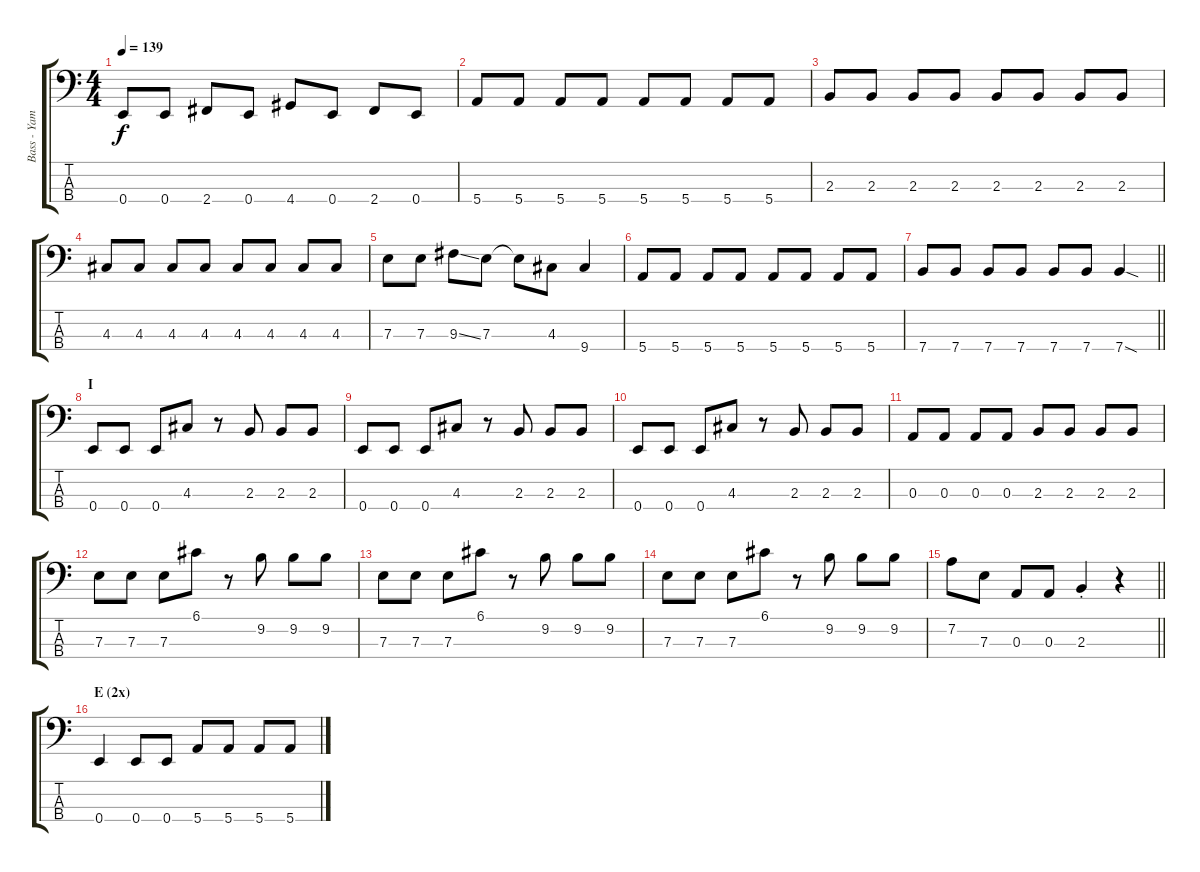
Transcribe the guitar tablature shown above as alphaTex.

\track ("Bass - Yamada" "Bass - Yam") {instrument electricbasspick}
\staff {score tabs}
\tuning (G2 D2 A1 E1) {hide}
\ts (4 4)
\tempo 139
\clef f4
\ks c
0.4{t}.8{dy f} 0.4.8 2.4.8 0.4.8 4.4.8 0.4.8 2.4.8 0.4.8 |
5.4.8 5.4.8 5.4.8 5.4.8 5.4.8 5.4.8 5.4.8 5.4.8 |
2.3.8 2.3.8 2.3.8 2.3.8 2.3.8 2.3.8 2.3.8 2.3.8 |
4.3.8 4.3.8 4.3.8 4.3.8 4.3.8 4.3.8 4.3.8 4.3.8 |
7.3.8 7.3.8 9.3{ss}.8 7.3.8 7.3{t}.8 4.3.8 9.4.4 |
5.4.8 5.4.8 5.4.8 5.4.8 5.4.8 5.4.8 5.4.8 5.4.8 |
\barLineRight lightlight
7.4.8 7.4.8 7.4.8 7.4.8 7.4.8 7.4.8 7.4{sod}.4 |
\section ("" "I")
0.4.8 0.4.8 0.4.8 4.3.8 r.8 2.3.8 2.3.8 2.3.8 |
0.4.8 0.4.8 0.4.8 4.3.8 r.8 2.3.8 2.3.8 2.3.8 |
0.4.8 0.4.8 0.4.8 4.3.8 r.8 2.3.8 2.3.8 2.3.8 |
0.3.8 0.3.8 0.3.8 0.3.8 2.3.8 2.3.8 2.3.8 2.3.8 |
7.3.8 7.3.8 7.3.8 6.1.8 r.8 9.2.8 9.2.8 9.2.8 |
7.3.8 7.3.8 7.3.8 6.1.8 r.8 9.2.8 9.2.8 9.2.8 |
7.3.8 7.3.8 7.3.8 6.1.8 r.8 9.2.8 9.2.8 9.2.8 |
\barLineRight lightlight
7.2.8 7.3.8 0.3.8 0.3.8 2.3{st}.4 r.4 |
\section ("" "E (2x)")
0.4.4 0.4.8 0.4.8 5.4.8 5.4.8 5.4.8 5.4.8
